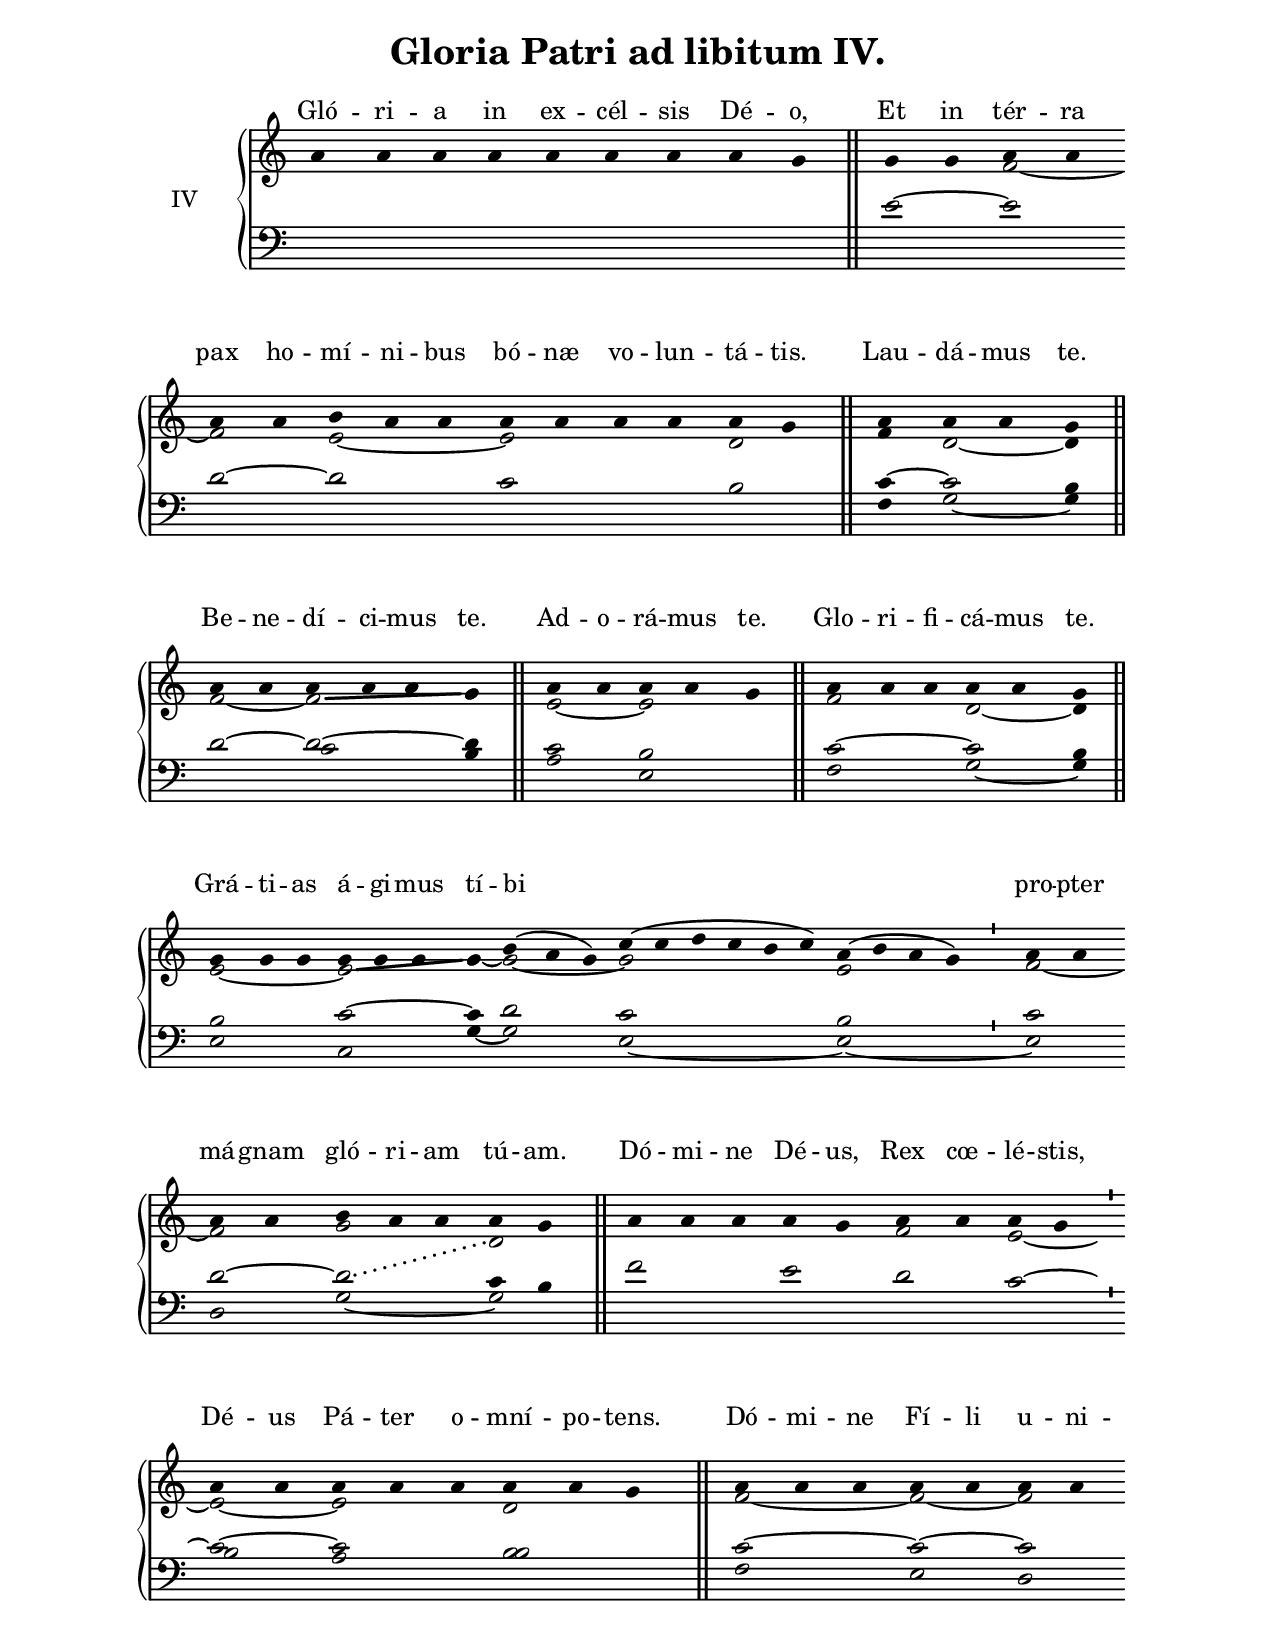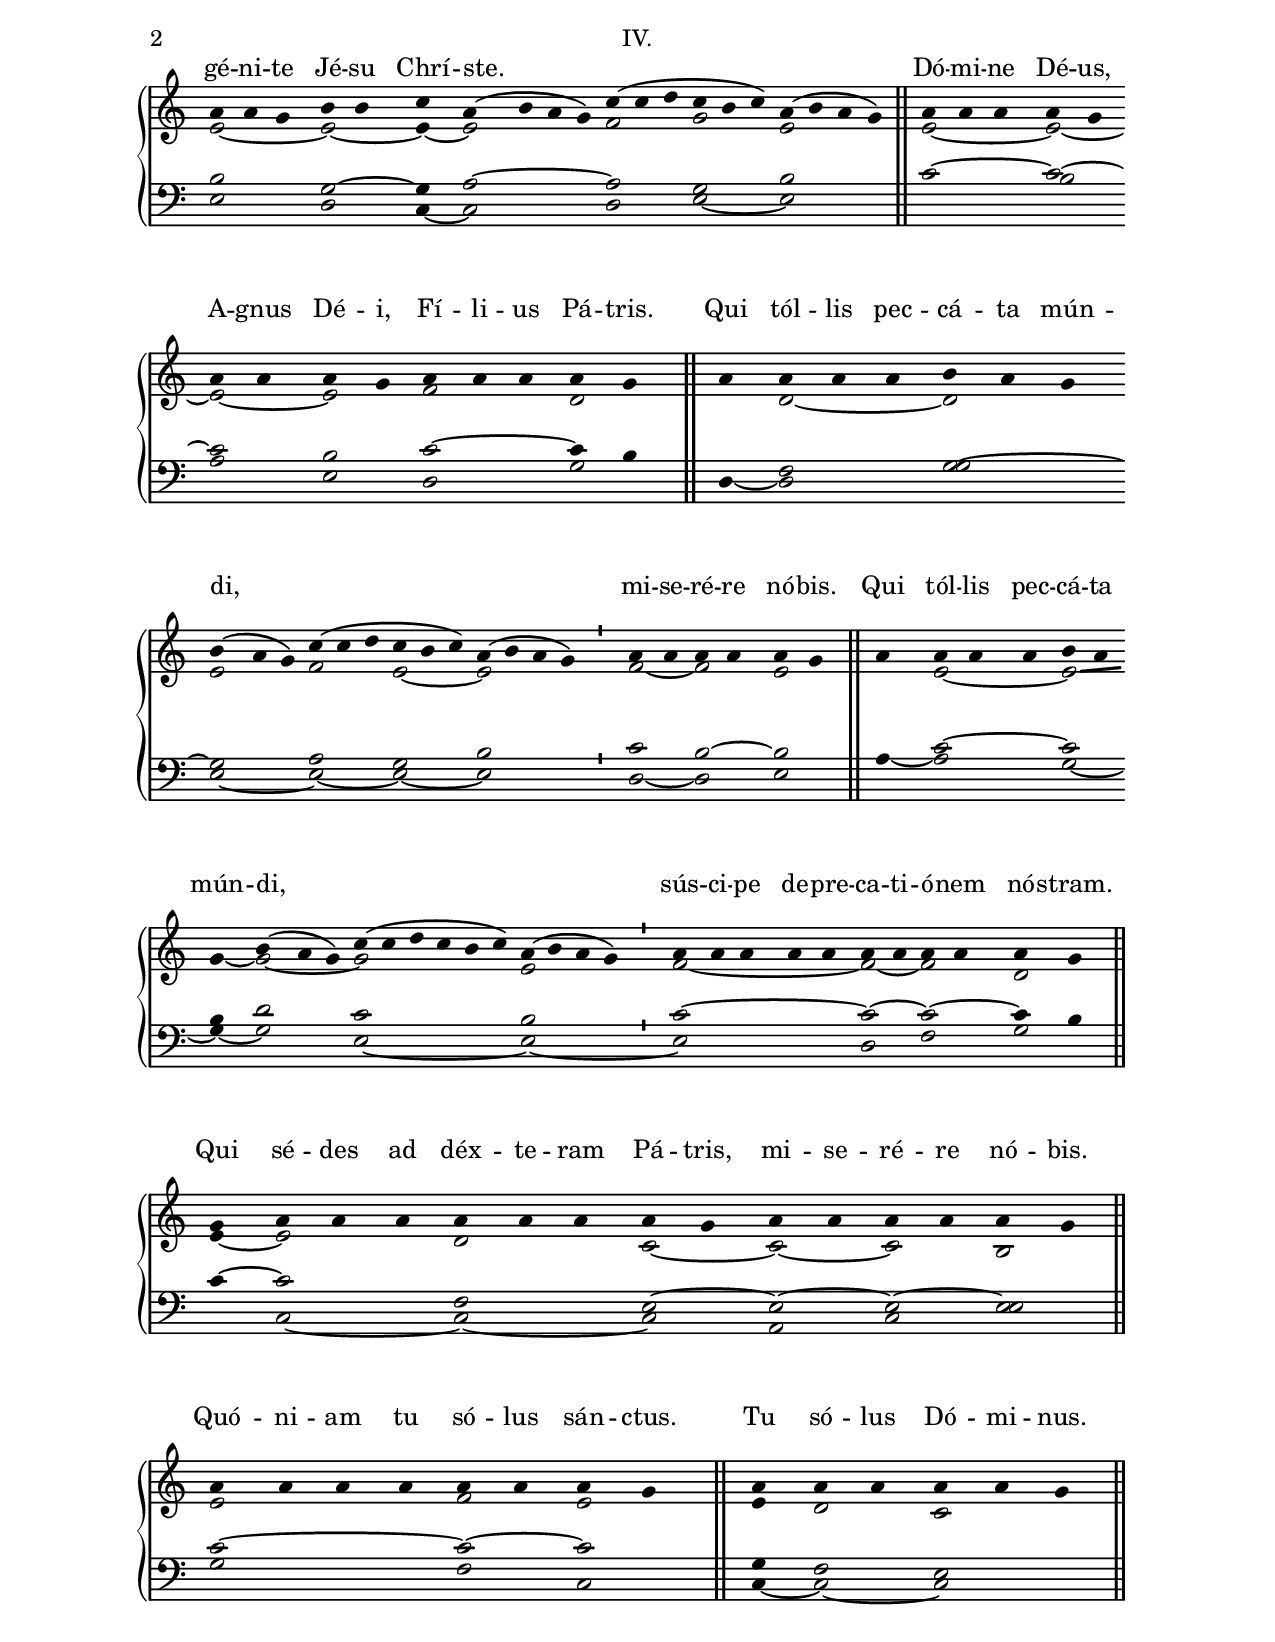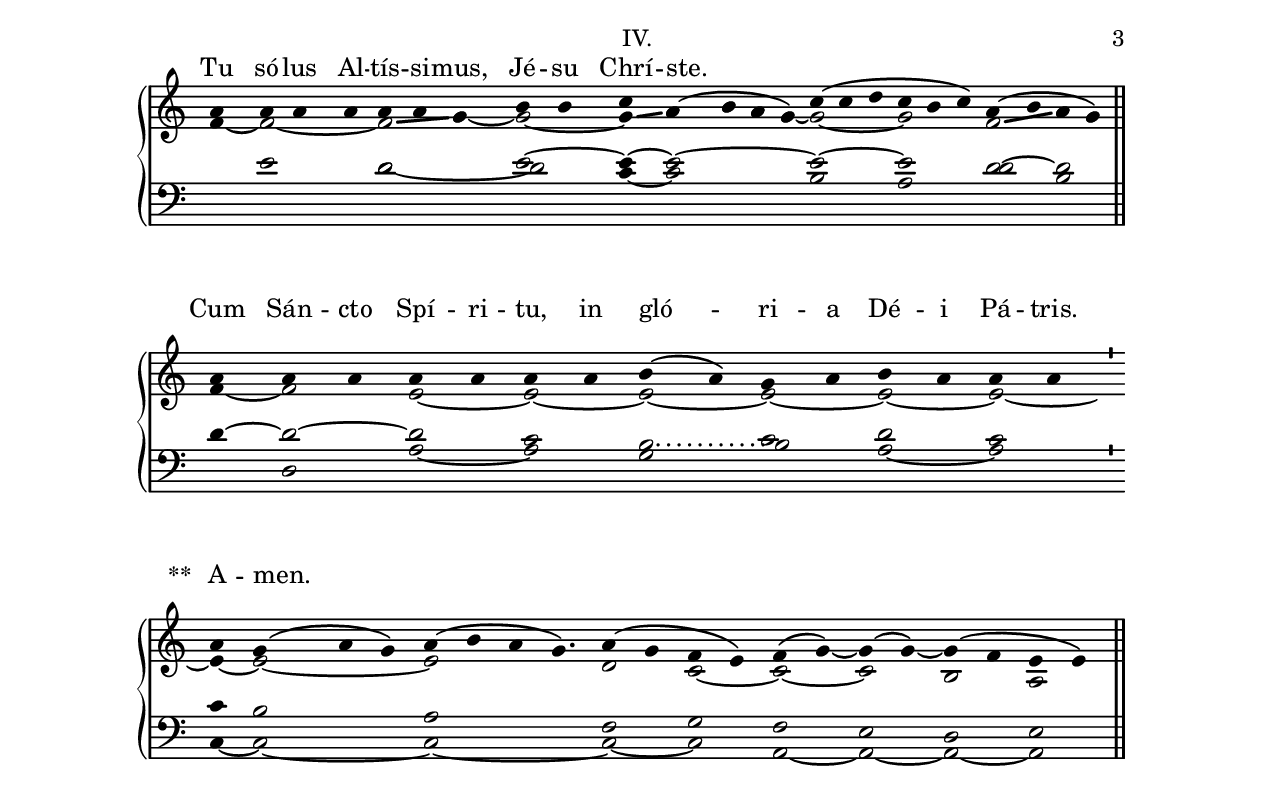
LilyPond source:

\version "2.18"
\include "gregorian.ly"
\include "noh2.ily"

%Page reference: page v.152
%(volume.page)

global = {
 \key e \phrygian
 \cadenzaOn 
 \override Glissando #'thickness = #2.0
}

\header {
  title = \markup \center-column {"Gloria Patri ad libitum IV." \vspace #1 }
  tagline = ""
  composer = ""
}

\paper {
 #(include-special-characters)
  oddHeaderMarkup = \markup \fill-line {
    \line {}
    \center-column {
      \on-the-fly #first-page     " "
      \on-the-fly #not-first-page "IV."
    }
    \line { \on-the-fly #print-page-number-check-first \fromproperty #'page:page-number-string }
  }
  evenHeaderMarkup = \markup \fill-line {
    \line { \on-the-fly #print-page-number-check-first \fromproperty #'page:page-number-string }
    \center-column { "IV." }
    \line {}
  }
}

chantText = \lyricmode {
Gló -- ri -- a in ex -- cél -- sis Dé -- o, 
Et in tér -- ra pax ho -- mí -- ni -- bus bó -- næ vo -- lun -- tá -- tis. 
Lau -- dá -- mus te. 
Be -- ne -- dí -- ci -- mus te. 
Ad -- o -- rá -- mus te. 
Glo -- ri -- fi -- cá -- mus te. 
Grá -- ti -- as á -- gi -- mus tí -- bi _ _ pro -- pter má -- gnam gló -- ri -- am tú -- am. 
Dó -- mi -- ne Dé -- us, Rex cœ -- lé -- stis, Dé -- us Pá -- ter o -- mní -- po -- tens. 
Dó -- mi -- ne Fí -- li u -- ni -- gé -- ni -- te Jé -- su Chrí -- ste. _ _ 
Dó -- mi -- ne Dé -- us, A -- gnus Dé -- i, Fí -- li -- us Pá -- tris. 
Qui tól -- lis pec -- cá -- ta mún -- di, _ _ mi -- se -- ré -- re nó -- bis. 
Qui tól -- lis pec -- cá -- ta mún -- di, _ _ sús -- ci -- pe de -- pre -- ca -- ti -- ó -- nem nó -- stram. 
Qui sé -- des ad déx -- te -- ram Pá -- tris, mi -- se -- ré -- re nó -- bis. 
Quó -- ni -- am tu só -- lus sán -- ctus. 
Tu só -- lus Dó -- mi -- nus. 
Tu só -- lus Al -- tís -- si -- mus, Jé -- su Chrí -- ste. _ _ 
Cum Sán -- cto Spí -- ri -- tu, in gló -- ri -- a Dé -- i Pá -- tris. 
\set stanza = " ** "  A -- men. _ _ _ _ _ }

chantMusic = {
\tieDown   a'4 a'4 a'4 a'4 a'4 a'4 a'4 a'4 g'4 \finalis
 g'4 g'4 a'4 a'4 \forceBreak
 a'4 a'4 b'4 a'4 a'4 a'4 a'4 a'4 a'4 a'4 g'4 \finalis
 a'4 a'4 a'4 g'4 \finalis
 \forceBreak
 a'4 a'4 a'4 a'4 a'4 g'4 \finalis
 a'4 a'4 a'4 a'4 g'4 \finalis
 a'4 a'4 a'4 a'4 a'4 g'4 \finalis
 \forceBreak
 g'4 g'4 g'4 g'4 g'4 g'4 g'4 b'4 ( a'4 g'4) c''4 ( c''4 d''4 c''4 b'4 c''4) a'4 ( b'4 a'4 g'4) \divisioMinima
 a'4 a'4 \forceBreak
 a'4 a'4 b'4 a'4 a'4 a'4 g'4 \finalis
 a'4 a'4 a'4 a'4 g'4 a'4 a'4 a'4 g'4 \divisioMinima
 \forceBreak
 a'4 a'4 a'4 a'4 a'4 a'4 a'4 g'4 \finalis
 a'4 a'4 a'4 a'4 a'4 a'4 a'4 \forceBreak
 a'4 a'4 g'4 b'4 b'4 c''4 a'4 ( b'4 a'4 g'4) c''4 ( c''4 d''4 c''4 b'4 c''4) a'4 ( b'4 a'4 g'4) \finalis
 a'4 a'4 a'4 a'4 g'4 \forceBreak
 a'4 a'4 a'4 g'4 a'4 a'4 a'4 a'4 g'4 \finalis
 a'4 a'4 a'4 a'4 b'4 a'4 g'4 \forceBreak
 b'4 ( a'4 g'4) c''4 ( c''4 d''4 c''4 b'4 c''4) a'4 ( b'4 a'4 g'4) \divisioMinima
 a'4 a'4 a'4 a'4 a'4 g'4 \finalis
 a'4 a'4 a'4 a'4 b'4 a'4 \forceBreak
 g'4 b'4 ( a'4 g'4) c''4 ( c''4 d''4 c''4 b'4 c''4) a'4 ( b'4 a'4 g'4) \divisioMinima
 a'4 a'4 a'4 a'4 a'4 a'4 a'4 a'4 a'4 a'4 g'4 \finalis
 \forceBreak
 g'4 a'4 a'4 a'4 a'4 a'4 a'4 a'4 g'4 a'4 a'4 a'4 a'4 a'4 g'4 \finalis
 \forceBreak
 a'4 a'4 a'4 a'4 a'4 a'4 a'4 g'4 \finalis
 a'4 a'4 a'4 a'4 a'4 g'4 \finalis
 \forceBreak
 a'4 a'4 a'4 a'4 a'4 a'4 g'4 b'4 b'4 c''4 a'4 ( b'4 a'4 g'4) c''4 ( c''4 d''4 c''4 b'4 c''4) a'4 ( b'4 a'4 g'4) \finalis
 \forceBreak
 a'4 a'4 a'4 a'4 a'4 a'4 a'4 b'4 ( a'4) g'4 a'4 b'4 a'4 a'4 a'4 \divisioMinima
 \forceBreak
 a'4 g'4 ( a'4 g'4) a'4 ( b'4 a'4 g'4.) a'4 ( g'4 f'4 e'4) f'4 ( g'4) ~ g'4 ( g'4) ~ g'4 ( f'4 e'4 e'4) \finalis

}

altoMusic = {
r2*9/2 \finalis
r2 f'2 ~ f'2 e'2*3/2 ~ e'2*4/2 d'2 \finalis
f'4 d'2 ~ d'4 \finalis
f'2 ~ f'2*3/2 -\tweak Glissando.Y-offset #-0.8 \glissando g'4 \finalis
e'2 ~ e'2*3/2 \finalis
f'2*3/2 d'2 ~ d'4 \finalis
e'2*3/2 ~ e'2*3/2 -\tweak Glissando.Y-offset #-0.8 \glissando g'4 ~ g'2*3/2 ~ g'2*6/2 e'2*4/2 \divisioMinima
f'2 ~ f'2 g'2*3/2 d'2 \finalis
r2*5/2 f'2 e'2 ~ \divisioMinima
e'2 ~ e'2*3/2 d'2*3/2 \finalis
f'2*3/2 ~ f'2 ~ f'2 e'2*3/2 ~ e'2 ~ e'4 ~ e'2*4/2 f'2*3/2 g'2*3/2 e'2*4/2 \finalis
e'2*3/2 ~ e'2 ~ e'2 ~ e'2 f'2*3/2 d'2 \finalis
r4 d'2*3/2 ~ d'2*3/2 e'2*3/2 f'2*3/2 e'2*3/2 ~ e'2*4/2 \divisioMinima
f'2 ~ f'2 e'2 \finalis
r4 e'2*3/2 ~ e'2 -\tweak Glissando.Y-offset #-0.8 \glissando g'4 ~ g'2*3/2 ~ g'2*6/2 e'2*4/2 \divisioMinima
f'2*5/2 ~ f'2 ~ f'2 d'2 \finalis
e'4 ~ e'2*3/2 d'2*3/2 c'2 ~ c'2 ~ c'2 b2 \finalis
e'2*4/2 f'2 e'2 \finalis
e'4 d'2 c'2*3/2 \finalis
f'4 ~ f'2*3/2 ~ f'2 -\tweak Glissando.Y-offset #-0.8 \glissando g'4 ~ g'2 ~ g'4 \glissando a'4 b'4 a'4 g'4 ~ g'2*3/2 ~ g'2*3/2 f'2 \glissando a'4 g'4 \finalis
f'4 ~ f'2 e'2 ~ e'2 ~ e'2 ~ e'2 ~ e'2 ~ e'2 ~ \divisioMinima
e'4 ~ e'2*3/2 ~ e'2*9/4 d'2 c'2 ~ c'2 ~ c'2 b2 a2 \finalis
}

tenorMusic = {
r2*9/2 \finalis
e'2 ~ e'2 d'2 ~ d'2*3/2 c'2*4/2 b2 \finalis
c'4 ~ c'2 b4 \finalis
d'2 ~ d'2*3/2 ~ d'4 \finalis
c'2 b2*3/2 \finalis
c'2*3/2 ~ c'2 b4 \finalis
b2*3/2 c'2*3/2 ~ c'4 d'2*3/2 c'2*6/2 b2*4/2 \divisioMinima
c'2 d'2 ~ d'2*3/2 c'4 b4 \finalis
f'2*3/2 e'2 d'2 c'2 ~ \divisioMinima
c'2 ~ c'2*3/2 b2*3/2 \finalis
c'2*3/2 ~ c'2 ~ c'2 b2*3/2 g2 ~ g4 a2*4/2 ~ a2*3/2 g2*3/2 b2*4/2 \finalis
c'2*3/2 ~ c'2 ~ c'2 b2 c'2*3/2 ~ c'4 b4 \finalis
r4 f2*3/2 g2*3/2 ~ g2*3/2 a2*3/2 g2*3/2 b2*4/2 \divisioMinima
c'2 b2 ~ b2 \finalis
r4 c'2*3/2 ~ c'2 b4 d'2*3/2 c'2*6/2 b2*4/2 \divisioMinima
c'2*5/2 ~ c'2 ~ c'2 ~ c'4 b4 \finalis
c'4 ~ c'2*3/2 f2*3/2 e2 ~ e2 ~ e2 ~ e2 \finalis
c'2*4/2 ~ c'2 ~ c'2 \finalis
g4 f2 e2*3/2 \finalis
r4 e'2*3/2 d'2*3/2 e'2 ~ e'4 ~ e'2*4/2 ~ e'2*3/2 ~ e'2*3/2 d'2 ~ d'2 \finalis
d'4 ~ d'2 ~ d'2 c'2 b2 c'2 d'2 c'2 \divisioMinima
c'4 b2*3/2 a2*9/4 f2 g2 f2 e2 d2 e2 \finalis
}

bassMusic = {
r2*9/2 \finalis
r2*15/2 \finalis
f4 g2 ~ g4 \finalis
r2 c'2*3/2 b4 \finalis
a2 e2*3/2 \finalis
f2*3/2 g2 ~ g4 \finalis
e2*3/2 c2*3/2 g4 ~ g2*3/2 e2*6/2 ~ e2*4/2 ~ \divisioMinima
e2 d2 g2*3/2 ~ g2 \finalis
r2*9/2 \divisioMinima
b2 a2*3/2 \shiftRight b2*3/2 \finalis
f2*3/2 e2 d2 e2*3/2 d2 c4 ~ c2*4/2 d2*3/2 e2*3/2 ~ e2*4/2 \finalis
r2*3/2 b2 a2 e2 d2*3/2 g2 \finalis
d4 ~ d2*3/2 \shiftRight g2*3/2 e2*3/2 ~ e2*3/2 ~ e2*3/2 ~ e2*4/2 \divisioMinima
d2 ~ d2 e2 \finalis
a4 ~ a2*3/2 g2 ~ g4 ~ g2*3/2 e2*6/2 ~ e2*4/2 ~ \divisioMinima
e2*5/2 d2 f2 g2 \finalis
r4 c2*3/2 ~ c2*3/2 ~ c2 a,2 c2 \shiftRight e2 \finalis
g2*4/2 f2 c2 \finalis
c4 ~ c2 ~ c2*3/2 \finalis
r2*4/2 d'2*3/2 ~ d'2 c'4 ~ c'2*4/2 b2*3/2 a2*3/2 \shiftRight d'2 b2 \finalis
r4 d2 a2 ~ a2 g2 b2 a2 ~ a2 \divisioMinima
c4 ~ c2*3/2 ~ c2*9/4 ~ c2 ~ c2 a,2 ~ a,2 ~ a,2 ~ a,2 \finalis
}

voiceLines = {
\voiceLineStyle


s2*69/2
\allowVoiceLineBreak
\voiceLine "down" "up" d'2*3/2 d'2*1/2


s2*176/2
\allowVoiceLineBreak
\voiceLine "down" "down" b2*2/2 b2*1/2


}

\score{
  <<
    \new GrandStaff <<
      \set GrandStaff.autoBeaming = ##f
      \set GrandStaff.instrumentName = \markup \center-column {
        ""
        "IV"
      }
      \new Staff = up <<
        \new Voice = "chant" {
          \voiceOne \global \chantMusic
        }
        \new Voice {
          \voiceTwo \global \altoMusic
        }
      >>

      \new Staff = down <<
        \clef bass
        \new Voice {
          \voiceOne \global \tenorMusic
        }
        \new Voice {
          \voiceTwo \global \bassMusic
        }
	\new Voice {
        \voiceThree \global \voiceLines
        }
      >>
    >>
    \new Lyrics \lyricsto chant {
      \chantText
    }
  >>
  \layout{
  }
  \midi{
    \tempo 4 = 125
  }
}
